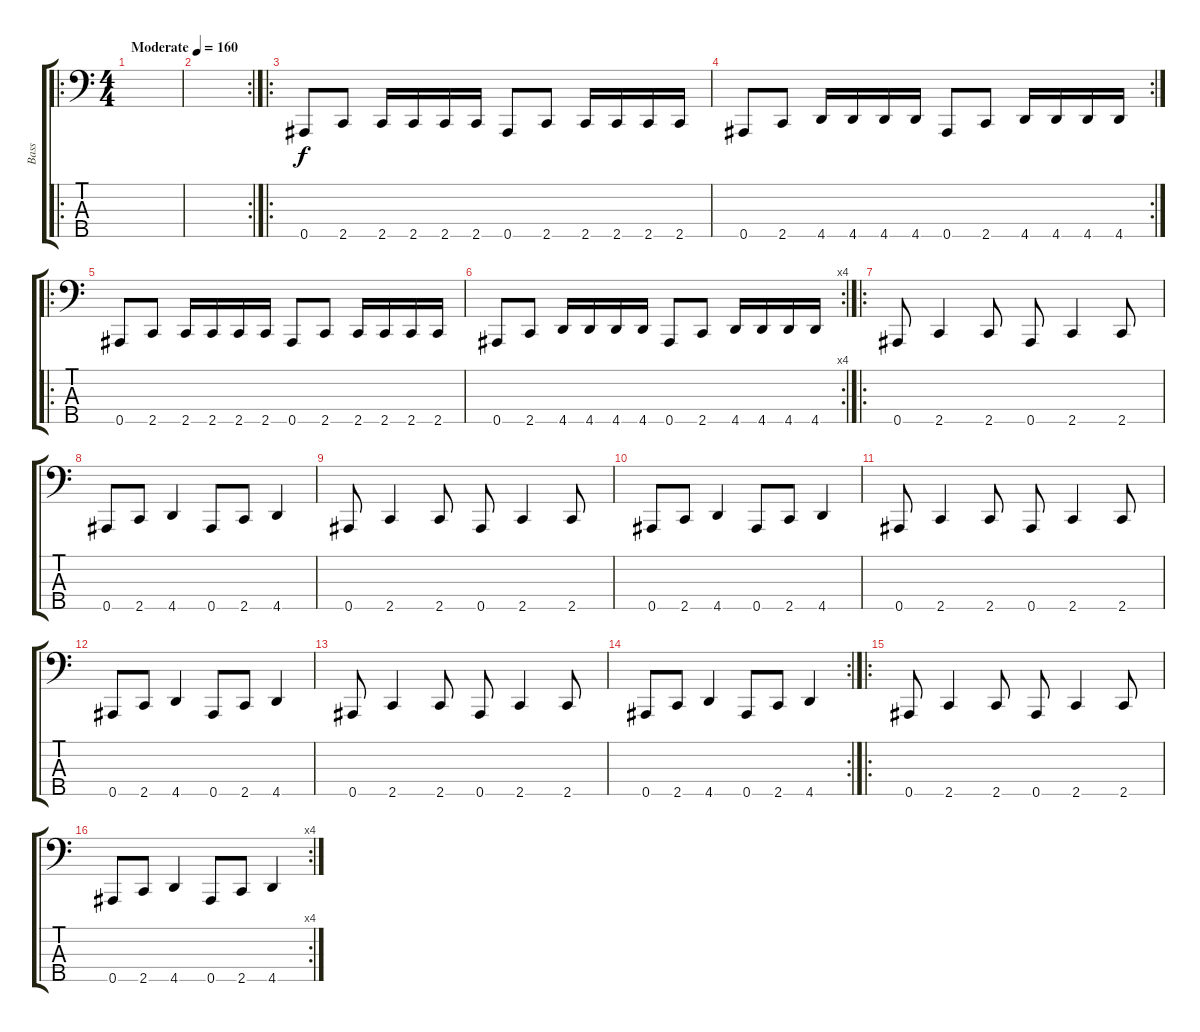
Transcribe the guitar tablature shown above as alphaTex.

\track ("Bass" "Bass") {instrument electricbasspick}
\staff {score tabs}
\tuning (Gb2 Db2 Ab1 Eb1 Bb0) {hide}
\ro
\ts (4 4)
\tempo (160 "Moderate")
\clef f4
\ks c
|
\rc 2
|
\ro
0.5.8 2.5.8 2.5.16 2.5.16 2.5.16 2.5.16 0.5.8 2.5.8 2.5.16 2.5.16 2.5.16 2.5.16 |
\rc 2
0.5.8 2.5.8 4.5.16 4.5.16 4.5.16 4.5.16 0.5.8 2.5.8 4.5.16 4.5.16 4.5.16 4.5.16 |
\ro
0.5.8 2.5.8 2.5.16 2.5.16 2.5.16 2.5.16 0.5.8 2.5.8 2.5.16 2.5.16 2.5.16 2.5.16 |
\rc 4
0.5.8 2.5.8 4.5.16 4.5.16 4.5.16 4.5.16 0.5.8 2.5.8 4.5.16 4.5.16 4.5.16 4.5.16 |
\ro
0.5.8 2.5.4 2.5.8 0.5.8 2.5.4 2.5.8 |
0.5.8 2.5.8 4.5.4 0.5.8 2.5.8 4.5.4 |
0.5.8 2.5.4 2.5.8 0.5.8 2.5.4 2.5.8 |
0.5.8 2.5.8 4.5.4 0.5.8 2.5.8 4.5.4 |
0.5.8 2.5.4 2.5.8 0.5.8 2.5.4 2.5.8 |
0.5.8 2.5.8 4.5.4 0.5.8 2.5.8 4.5.4 |
0.5.8 2.5.4 2.5.8 0.5.8 2.5.4 2.5.8 |
\rc 2
0.5.8 2.5.8 4.5.4 0.5.8 2.5.8 4.5.4 |
\ro
0.5.8 2.5.4 2.5.8 0.5.8 2.5.4 2.5.8 |
\rc 4
0.5.8 2.5.8 4.5.4 0.5.8 2.5.8 4.5.4
